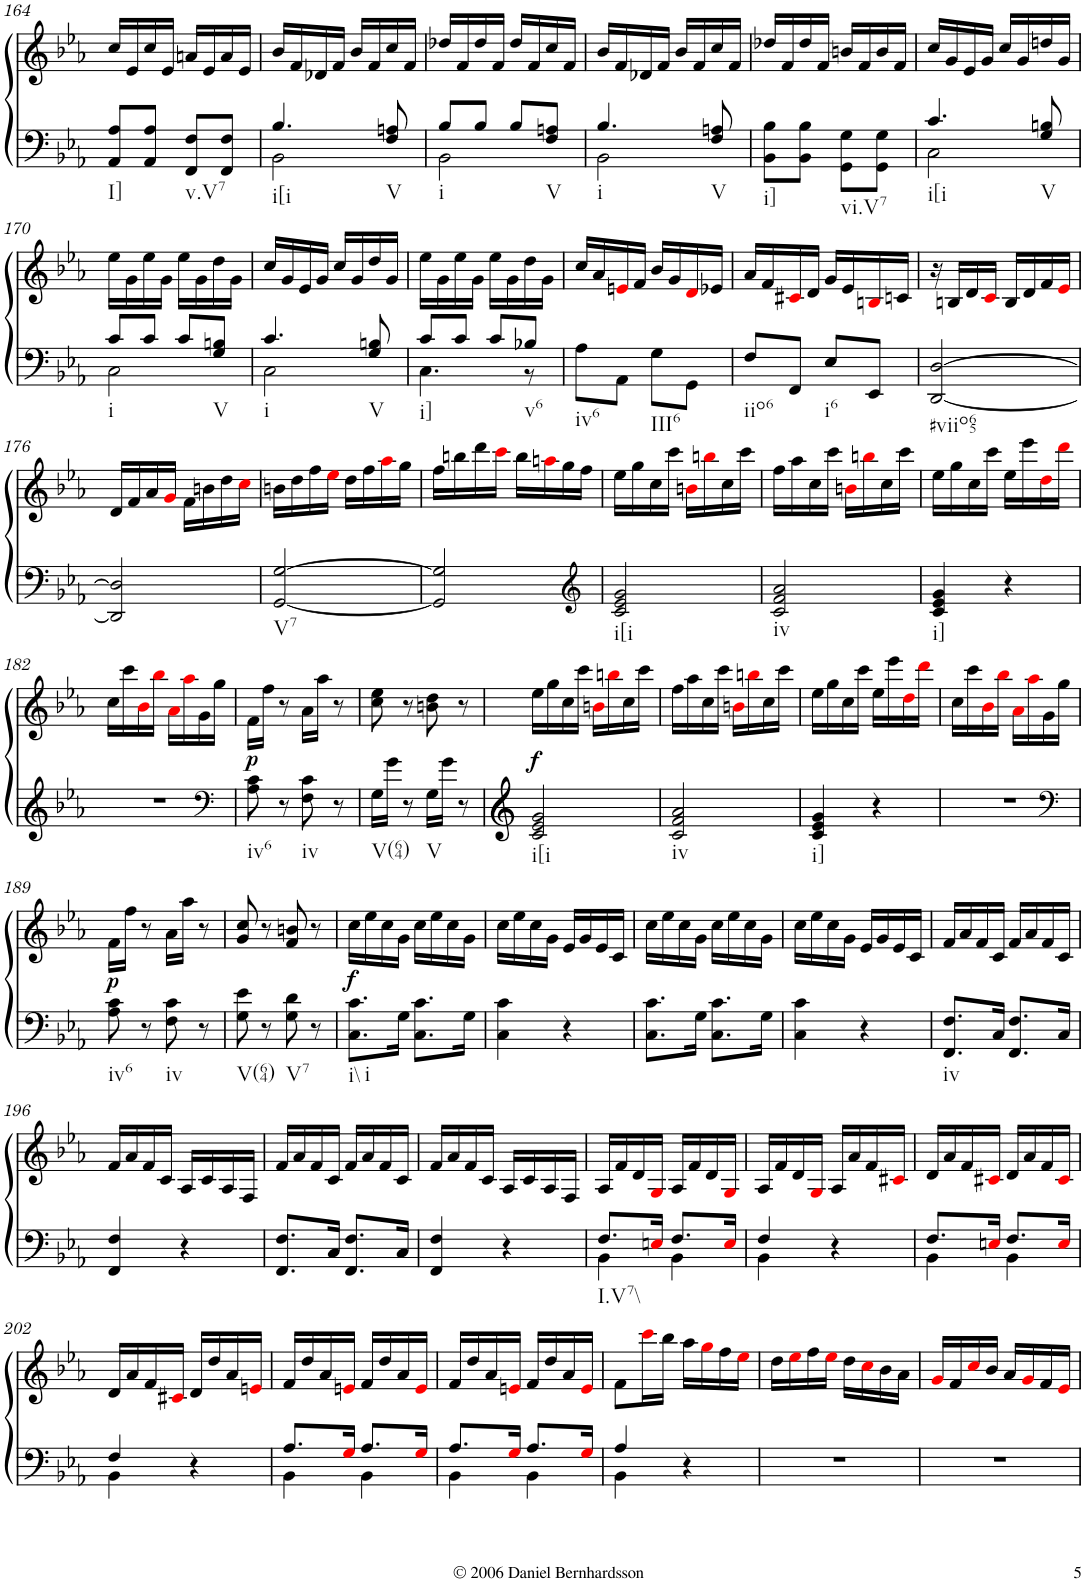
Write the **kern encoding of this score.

**kern	**kern	**dynam
*part1	*part1	*part1
*staff2	*staff1	*staff1/2
*I"Piano	*	*
*I'Pno.	*	*
!!LO:PB:g=z
*clefF4	*clefG2	*
*k[b-e-a-]	*k[b-e-a-]	*
*M2/4	*M2/4	*
=164	=164	=164
!LO:TX:b:t=I]	!	!
8AA-/ 8A-/L	16cc/LL	.
.	16e-/	.
8AA-/ 8A-/J	16cc/	.
.	16e-/JJ	.
!LO:TX:b:t=v.V7	!	!
8FF/ 8F/L	16an/LL	.
.	16e-/	.
8FF/ 8F/J	16a/	.
.	16e-/JJ	.
=165	=165	=165
*^	*	*
!LO:TX:b:t=i[i	!	!	!
4.B-/	2BB-\	16b-/LL	.
.	.	16f/	.
.	.	16d-X/	.
.	.	16f/JJ	.
.	.	16b-/LL	.
.	.	16f/	.
!LO:TX:b:t=V	!	!	!
8F/ 8An/	.	16cc/	.
.	.	16f/JJ	.
=166	=166	=166	=166
!LO:TX:b:t=i	!	!	!
8B-/L	2BB-\	16dd-X/LL	.
.	.	16f/	.
8B-/J	.	16dd-/	.
.	.	16f/JJ	.
8B-/L	.	16dd-/LL	.
.	.	16f/	.
!LO:TX:b:t=V	!	!	!
8F/ 8An/J	.	16cc/	.
.	.	16f/JJ	.
=167	=167	=167	=167
!LO:TX:b:t=i	!	!	!
4.B-/	2BB-\	16b-/LL	.
.	.	16f/	.
.	.	16d-X/	.
.	.	16f/JJ	.
.	.	16b-/LL	.
.	.	16f/	.
!LO:TX:b:t=V	!	!	!
8F/ 8An/	.	16cc/	.
.	.	16f/JJ	.
*v	*v	*	*
=168	=168	=168
!LO:TX:b:t=i]	!	!
8BB-\ 8B-\L	16dd-X/LL	.
.	16f/	.
8BB-\ 8B-\J	16dd-/	.
.	16f/JJ	.
!LO:TX:b:t=vi.V7	!	!
8GG\ 8G\L	16bn/LL	.
.	16f/	.
8GG\ 8G\J	16b/	.
.	16f/JJ	.
=169	=169	=169
*^	*	*
!LO:TX:b:t=i[i	!	!	!
4.c/	2C\	16cc/LL	.
.	.	16g/	.
.	.	16e-/	.
.	.	16g/JJ	.
.	.	16cc/LL	.
.	.	16g/	.
!LO:TX:b:t=V	!	!	!
8G/ 8Bn/	.	16ddn/	.
.	.	16g/JJ	.
!!LO:LB:g=z
=170	=170	=170	=170
!LO:TX:b:t=i	!	!	!
8c/L	2C\	16ee-\LL	.
.	.	16g\	.
8c/J	.	16ee-\	.
.	.	16g\JJ	.
8c/L	.	16ee-\LL	.
.	.	16g\	.
!LO:TX:b:t=V	!	!	!
8G/ 8Bn/J	.	16dd\	.
.	.	16g\JJ	.
=171	=171	=171	=171
!LO:TX:b:t=i	!	!	!
4.c/	2C\	16cc/LL	.
.	.	16g/	.
.	.	16e-/	.
.	.	16g/JJ	.
.	.	16cc/LL	.
.	.	16g/	.
!LO:TX:b:t=V	!	!	!
8G/ 8Bn/	.	16dd/	.
.	.	16g/JJ	.
=172	=172	=172	=172
!LO:TX:b:t=i]	!	!	!
8c/L	4.C\	16ee-\LL	.
.	.	16g\	.
8c/J	.	16ee-\	.
.	.	16g\JJ	.
8c/L	.	16ee-\LL	.
.	.	16g\	.
!LO:TX:b:t=v6	!	!	!
8B-X/J	8r	16dd\	.
.	.	16g\JJ	.
*v	*v	*	*
=173	=173	=173
!LO:TX:b:t=iv6	!	!
8A-\L	16cc/LL	.
.	16a-/	.
8AA-\J	16eni/	.
.	16f/JJ	.
!LO:TX:b:t=III6	!	!
8G\L	16b-/LL	.
.	16g/	.
8GG\J	16di/	.
.	16e-X/JJ	.
=174	=174	=174
!LO:TX:b:t=iio6	!	!
8F/L	16a-/LL	.
.	16f/	.
8FF/J	16c#Xi/	.
.	16d/JJ	.
!LO:TX:b:t=i6	!	!
8E-/L	16g/LL	.
.	16e-/	.
8EE-/J	16Bni/	.
.	16cn/JJ	.
=175	=175	=175
!LO:TX:b:t=#viio65	!	!
[<2DD/ [>2D/	16r	.
.	16Bn/LL	.
.	16d/	.
.	16ci/JJ	.
.	16B/LL	.
.	16d/	.
.	16f/	.
.	16e-i/JJ	.
!!LO:LB:g=z
=176	=176	=176
2DD/] 2D/]	16d/LL	.
.	16f/	.
.	16a-/	.
.	16gi/JJ	.
.	16f\LL	.
.	16bn\	.
.	16dd\	.
.	16cci\JJ	.
=177	=177	=177
!LO:TX:b:t=V7	!	!
[<2GG/ [>2G/	16bn\LL	.
.	16dd\	.
.	16ff\	.
.	16ee-i\JJ	.
.	16dd\LL	.
.	16ff\	.
.	16aa-i\	.
.	16gg\JJ	.
=178	=178	=178
2GG/] 2G/]	16ff\LL	.
.	16bbn\	.
.	16ddd\	.
.	16ccci\JJ	.
.	16bb\LL	.
.	16aani\	.
.	16gg\	.
*clefG2	*	*
.	16ff\JJ	.
=179	=179	=179
!LO:TX:b:t=i[i	!	!
2c/ 2e-/ 2g/	16ee-\LL	.
.	16gg\	.
.	16cc\	.
.	16ccc\JJ	.
.	16bni\LL	.
.	16bbni\	.
.	16cc\	.
.	16ccc\JJ	.
=180	=180	=180
!LO:TX:b:t=iv	!	!
2c/ 2f/ 2a-/	16ff\LL	.
.	16aa-\	.
.	16cc\	.
.	16ccc\JJ	.
.	16bni\LL	.
.	16bbni\	.
.	16cc\	.
.	16ccc\JJ	.
=181	=181	=181
!LO:TX:b:t=i]	!	!
4c/ 4e-/ 4g/	16ee-\LL	.
.	16gg\	.
.	16cc\	.
.	16ccc\JJ	.
4r	16ee-\LL	.
.	16eee-\	.
.	16ddi\	.
.	16dddi\JJ	.
!!LO:LB:g=z
=182	=182	=182
2r	16cc\LL	.
.	16ccc\	.
.	16b-i\	.
.	16bb-i\JJ	.
.	16a-i\LL	.
.	16aa-i\	.
.	16g\	.
*clefF4	*	*
.	16gg\JJ	.
=183	=183	=183
!LO:TX:b:t=iv6	!	!
!	!	!LO:DY:b
8A-\ 8c\	16f\LL	p
.	16ff\JJ	.
8r	8r	.
!LO:TX:b:t=iv	!	!
8F\ 8c\	16a-\LL	.
.	16aa-\JJ	.
8r	8r	.
=184	=184	=184
!LO:TX:b:t=V(64)	!	!
16G\LL	8cc\ 8ee-\	.
16g\JJ	.	.
8r	8r	.
!LO:TX:b:t=V	!	!
16G\LL	8bn\ 8dd\	.
16g\JJ	.	.
8r	8r	.
=185	=185	=185
!LO:TX:b:t=i[i	!	!
!	!	!LO:DY:b
2c/ 2e-/ 2g/	16ee-\LL	f
.	16gg\	.
.	16cc\	.
.	16ccc\JJ	.
.	16bni\LL	.
.	16bbni\	.
.	16cc\	.
.	16ccc\JJ	.
=186	=186	=186
!LO:TX:b:t=iv	!	!
2c/ 2f/ 2a-/	16ff\LL	.
.	16aa-\	.
.	16cc\	.
.	16ccc\JJ	.
.	16bni\LL	.
.	16bbni\	.
.	16cc\	.
.	16ccc\JJ	.
=187	=187	=187
!LO:TX:b:t=i]	!	!
4c/ 4e-/ 4g/	16ee-\LL	.
.	16gg\	.
.	16cc\	.
.	16ccc\JJ	.
4r	16ee-\LL	.
.	16eee-\	.
.	16ddi\	.
.	16dddi\JJ	.
=188	=188	=188
2r	16cc\LL	.
.	16ccc\	.
.	16b-i\	.
.	16bb-i\JJ	.
.	16a-i\LL	.
.	16aa-i\	.
.	16g\	.
*clefF4	*	*
.	16gg\JJ	.
!!LO:LB:g=z
=189	=189	=189
!LO:TX:b:t=iv6	!	!
!	!	!LO:DY:b
8A-\ 8c\	16f\LL	p
.	16ff\JJ	.
8r	8r	.
!LO:TX:b:t=iv	!	!
8F\ 8c\	16a-\LL	.
.	16aa-\JJ	.
8r	8r	.
=190	=190	=190
!LO:TX:b:t=V(64)	!	!
8G\ 8e-\	8g/ 8cc/	.
8r	8r	.
!LO:TX:b:t=V7	!	!
8G\ 8d\	8f/ 8bn/	.
8r	8r	.
=191	=191	=191
!LO:TX:b:t=i\\	!	!
!LO:TX:b:t=i	!	!
!	!	!LO:DY:b
8.C\ 8.c\L	16cc\LL	f
.	16ee-\	.
.	16cc\	.
16G\Jk	16g\JJ	.
8.C\ 8.c\L	16cc\LL	.
.	16ee-\	.
.	16cc\	.
16G\Jk	16g\JJ	.
=192	=192	=192
4C\ 4c\	16cc\LL	.
.	16ee-\	.
.	16cc\	.
.	16g\JJ	.
4r	16e-/LL	.
.	16g/	.
.	16e-/	.
.	16c/JJ	.
=193	=193	=193
8.C\ 8.c\L	16cc\LL	.
.	16ee-\	.
.	16cc\	.
16G\Jk	16g\JJ	.
8.C\ 8.c\L	16cc\LL	.
.	16ee-\	.
.	16cc\	.
16G\Jk	16g\JJ	.
=194	=194	=194
4C\ 4c\	16cc\LL	.
.	16ee-\	.
.	16cc\	.
.	16g\JJ	.
4r	16e-/LL	.
.	16g/	.
.	16e-/	.
.	16c/JJ	.
=195	=195	=195
!LO:TX:b:t=iv	!	!
8.FF/ 8.F/L	16f/LL	.
.	16a-/	.
.	16f/	.
16C/Jk	16c/JJ	.
8.FF/ 8.F/L	16f/LL	.
.	16a-/	.
.	16f/	.
16C/Jk	16c/JJ	.
!!LO:LB:g=z
=196	=196	=196
4FF/ 4F/	16f/LL	.
.	16a-/	.
.	16f/	.
.	16c/JJ	.
4r	16A-/LL	.
.	16c/	.
.	16A-/	.
.	16F/JJ	.
=197	=197	=197
8.FF/ 8.F/L	16f/LL	.
.	16a-/	.
.	16f/	.
16C/Jk	16c/JJ	.
8.FF/ 8.F/L	16f/LL	.
.	16a-/	.
.	16f/	.
16C/Jk	16c/JJ	.
=198	=198	=198
4FF/ 4F/	16f/LL	.
.	16a-/	.
.	16f/	.
.	16c/JJ	.
4r	16A-/LL	.
.	16c/	.
.	16A-/	.
.	16F/JJ	.
=199	=199	=199
*^	*	*
!LO:TX:b:t=I.V7\\	!	!	!
8.F/L	4BB-\	16A-/LL	.
.	.	16f/	.
.	.	16d/	.
16Eni/Jk	.	16Gi/JJ	.
8.F/L	4BB-\	16A-/LL	.
.	.	16f/	.
.	.	16d/	.
16Ei/Jk	.	16Gi/JJ	.
=200	=200	=200	=200
4F/	4BB-\	16A-/LL	.
.	.	16f/	.
.	.	16d/	.
.	.	16Gi/JJ	.
4r	4ryy	16A-/LL	.
.	.	16a-/	.
.	.	16f/	.
.	.	16c#Xi/JJ	.
=201	=201	=201	=201
8.F/L	4BB-\	16d/LL	.
.	.	16a-/	.
.	.	16f/	.
16Eni/Jk	.	16c#Xi/JJ	.
8.F/L	4BB-\	16d/LL	.
.	.	16a-/	.
.	.	16f/	.
16Ei/Jk	.	16c#i/JJ	.
!!LO:LB:g=z
=202	=202	=202	=202
4F/	4BB-\	16d/LL	.
.	.	16a-/	.
.	.	16f/	.
.	.	16c#Xi/JJ	.
4r	4ryy	16d/LL	.
.	.	16dd/	.
.	.	16a-/	.
.	.	16eni/JJ	.
=203	=203	=203	=203
8.A-/L	4BB-\	16f/LL	.
.	.	16dd/	.
.	.	16a-/	.
16Gi/Jk	.	16eni/JJ	.
8.A-/L	4BB-\	16f/LL	.
.	.	16dd/	.
.	.	16a-/	.
16Gi/Jk	.	16ei/JJ	.
=204	=204	=204	=204
8.A-/L	4BB-\	16f/LL	.
.	.	16dd/	.
.	.	16a-/	.
16Gi/Jk	.	16eni/JJ	.
8.A-/L	4BB-\	16f/LL	.
.	.	16dd/	.
.	.	16a-/	.
16Gi/Jk	.	16ei/JJ	.
=205	=205	=205	=205
4A-/	4BB-\	8f\L	.
.	.	16ccci\L	.
.	.	16bb-\JJ	.
4r	4ryy	16aa-\LL	.
.	.	16ggi\	.
.	.	16ff\	.
.	.	16ee-i\JJ	.
*v	*v	*	*
=206	=206	=206
2r	16dd\LL	.
.	16ee-i\	.
.	16ff\	.
.	16ee-i\JJ	.
.	16dd\LL	.
.	16cci\	.
.	16b-\	.
.	16a-\JJ	.
=207	=207	=207
2r	16gi/LL	.
.	16f/	.
.	16cci/	.
.	16b-/JJ	.
.	16a-/LL	.
.	16gi/	.
.	16f/	.
.	16e-i/JJ	.
=	=	=
*-	*-	*-
